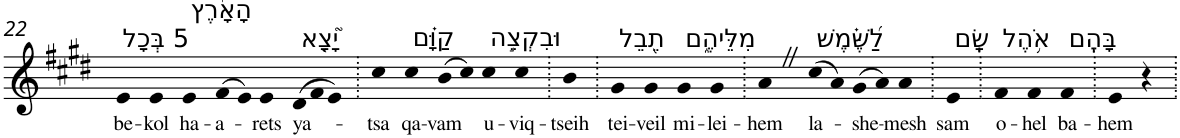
**kern	**text
*part1	*part1
*staff1	*staff1
*I"Piano	*
*I'Pno	*
!!LO:PB:g=z
*clefG2	*
*k[f#c#g#d#]	*
*E:	*
=22	=22
!LO:TX:a:t=5 בְּכָל	!
!	!LO:LY:b
4e	be-
!	!LO:LY:b
4e	-kol
!LO:TX:a:t=הָאָ֨רֶץ	!
!	!LO:LY:b
4e	ha-
!	!LO:LY:b
(>8f#	-a-
8e)	.
!	!LO:LY:b
4e	-rets
*Xtuplet	*
!LO:TX:a:t=יָ֘צָ֤א	!
!	!LO:LY:b
(>12d#	ya-
12f#	.
12e)	.
=23.	=23.
!	!LO:LY:b
4cc#	-tsa
!LO:TX:a:t=קַוָּ֗ם	!
!	!LO:LY:b
4cc#	qa-
!	!LO:LY:b
(>8b	-vam
8cc#)	.
!LO:TX:a:t=וּבִקְצֵ֣ה	!
!	!LO:LY:b
4cc#	u-
!	!LO:LY:b
4cc#	-viq-
=24.	=24.
!	!LO:LY:b
4b	-tseih
=25.	=25.
!LO:TX:a:t=תֵ֭בֵל	!
!	!LO:LY:b
4g#	tei-
!	!LO:LY:b
4g#	-veil
!LO:TX:a:t=מִלֵּיהֶ֑ם	!
!	!LO:LY:b
4g#	mi-
!	!LO:LY:b
4g#	-lei-
=26.	=26.
!	!LO:LY:b
4aZ	-hem
!LO:TX:a:t=לַ֝שֶּׁ֗מֶשׁ	!
!	!LO:LY:b
(>8cc#	la-
8a)	.
!	!LO:LY:b
(>8g#	-she-
8a)	.
!	!LO:LY:b
4a	-mesh
=27.	=27.
!LO:TX:a:t=שָֽׂם	!
!	!LO:LY:b
4e	sam
=28.	=28.
!LO:TX:a:t=אֹ֥הֶל	!
!	!LO:LY:b
4f#	o-
!	!LO:LY:b
4f#	-hel
!LO:TX:a:t=בָּהֶֽם	!
!	!LO:LY:b
4f#	ba-
=29.	=29.
!	!LO:LY:b
4e	-hem
4r	.
=.	=.
*-	*-
